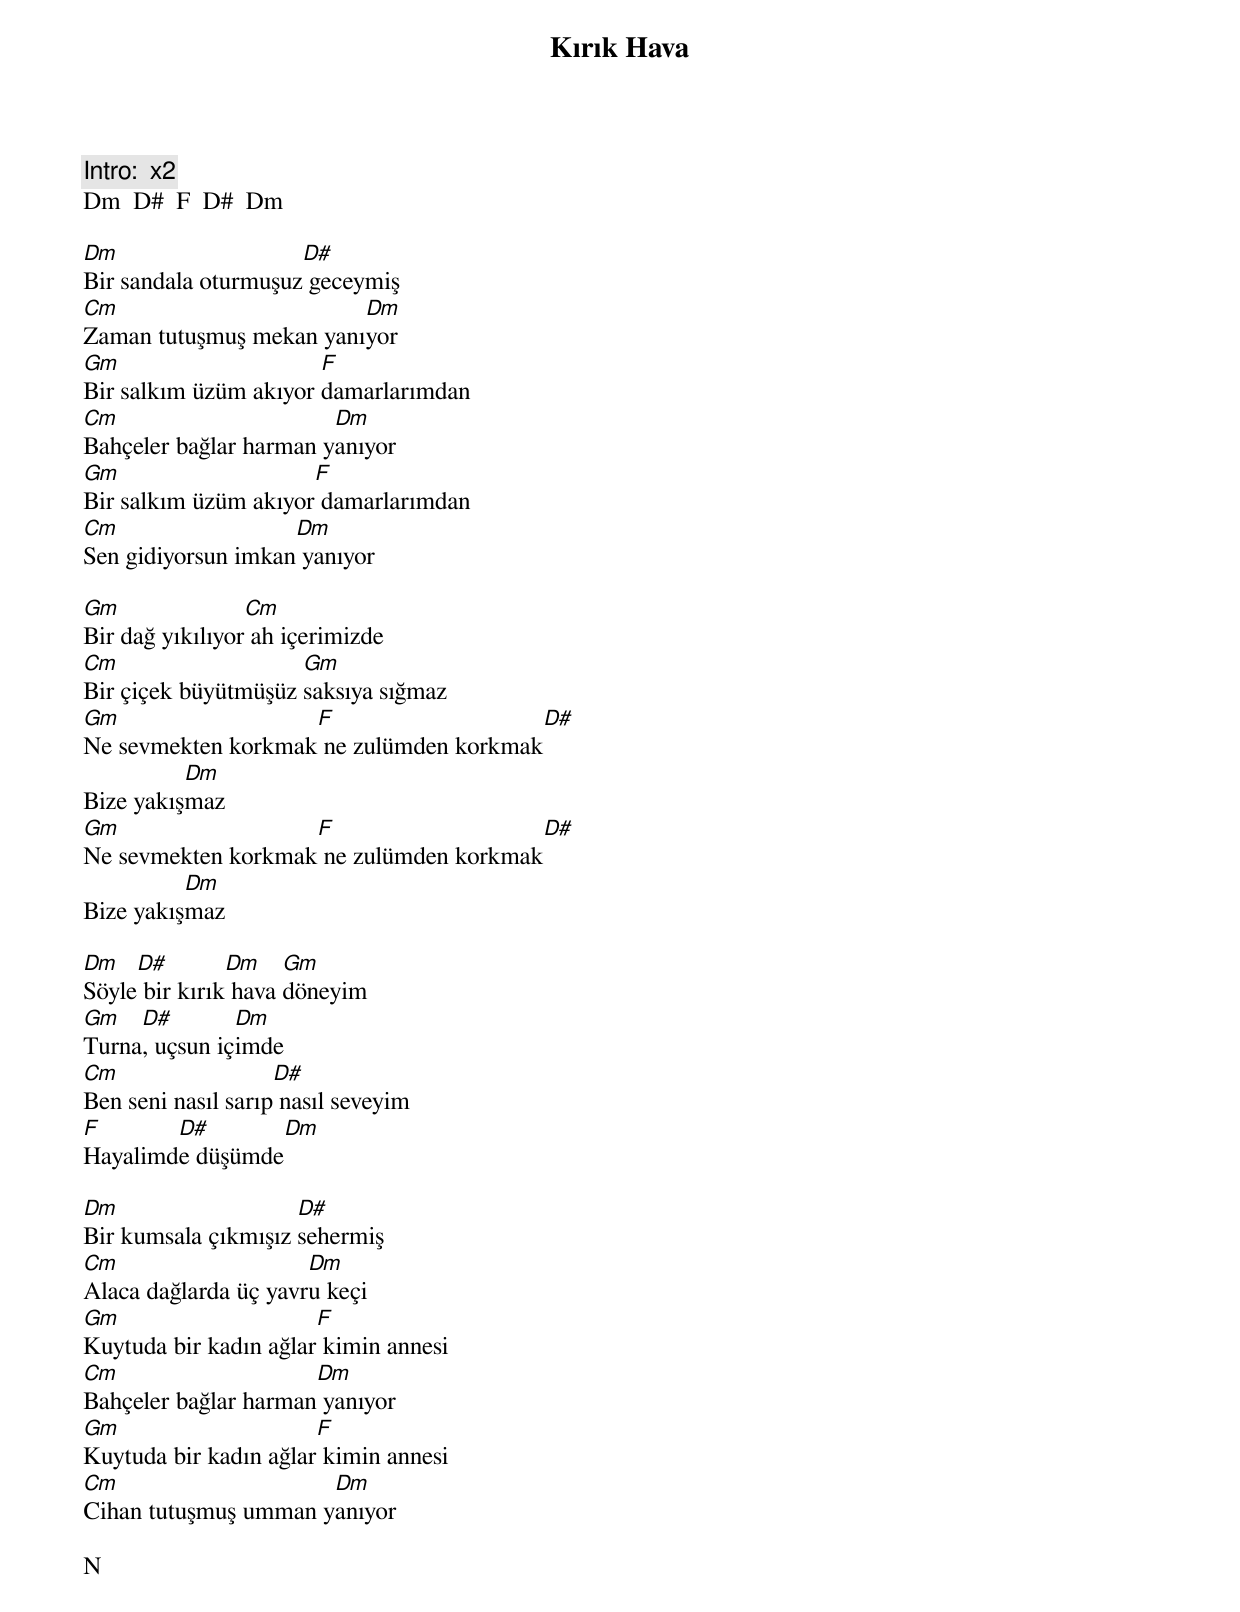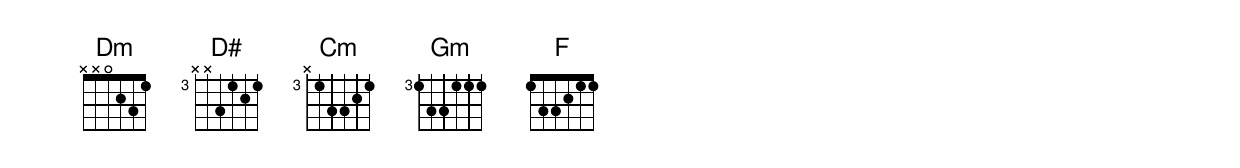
{title: Kırık Hava}
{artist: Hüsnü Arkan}

Intro:  x2
Dm  D#  F  D#  Dm

Dm                   D#
Bir sandala oturmuşuz geceymiş
Cm                       Dm
Zaman tutuşmuş mekan yanıyor
Gm                     F
Bir salkım üzüm akıyor damarlarımdan
Cm                      Dm
Bahçeler bağlar harman yanıyor
Gm                    F
Bir salkım üzüm akıyor damarlarımdan
Cm                  Dm
Sen gidiyorsun imkan yanıyor

Gm               Cm
Bir dağ yıkılıyor ah içerimizde
Cm                   Gm
Bir çiçek büyütmüşüz saksıya sığmaz
Gm                  F                    D#
Ne sevmekten korkmak ne zulümden korkmak
          Dm
Bize yakışmaz
Gm                  F                    D#
Ne sevmekten korkmak ne zulümden korkmak
          Dm
Bize yakışmaz

Dm   D#        Dm    Gm
Söyle bir kırık hava döneyim
Gm   D#        Dm
Turna, uçsun içimde
Cm                  D#
Ben seni nasıl sarıp nasıl seveyim
F       D#       Dm
Hayalimde düşümde

Dm                   D#
Bir kumsala çıkmışız sehermiş
Cm                    Dm
Alaca dağlarda üç yavru keçi
Gm                     F
Kuytuda bir kadın ağlar kimin annesi
Cm                    Dm
Bahçeler bağlar harman yanıyor
Gm                     F
Kuytuda bir kadın ağlar kimin annesi
Cm                    Dm
Cihan tutuşmuş umman yanıyor

​N
